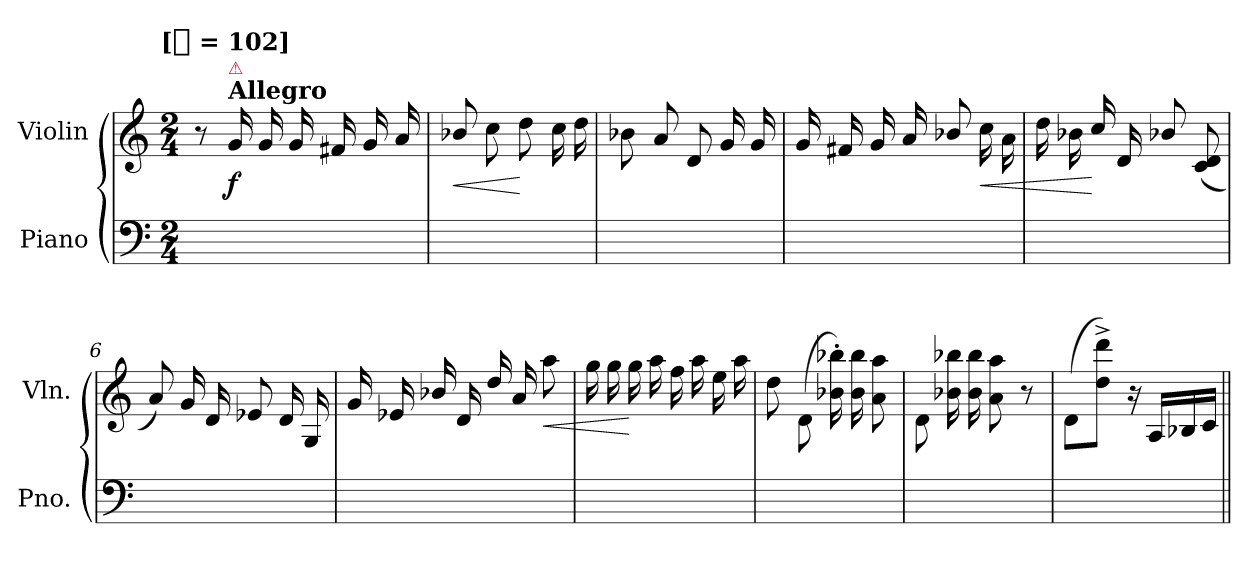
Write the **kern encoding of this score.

**kern	**kern	**dynam
*part2	*part1	*part1
*staff2	*staff1	*staff1
*I"Piano	*I"Violin	*
*I'Pno.	*I'Vln.	*
*clefF4	*clefG2	*
*k[]	*k[]	*
*C:	*C:	*
!!LO:TX:omd:t=[[quarter] = 102]
*M2/4	*M2/4	*
*MM102	*MM102	*
=1	=1	=1
2ryy	8r	.
!	!LO:TX:a:B:t=Allegro	!
!	!LO:TX:a:color=crimson:t=⚠	!
.	16g	f
.	16g	.
.	16g	.
.	16f#X	.
.	16g	.
.	16a	.
=2	=2	=2
!	!	!LO:HP:b
2ryy	8b-X/	<
.	8cc	.
.	8dd	[
.	16cc	.
.	16dd	.
=3	=3	=3
2ryy	8b-X	.
.	8a	.
.	8d	.
.	16g	.
.	16g	.
=4	=4	=4
2ryy	16g	.
.	16f#X	.
.	16g	.
.	16a	.
.	8b-X/	.
!	!	!LO:HP:b
.	16cc	<
.	16a\	.
=5	=5	=5
2ryy	16dd	.
.	16b-X	.
.	16cc/	[
.	16d	.
.	8b-X/	.
.	(8c 8d	.
=6	=6	=6
2ryy	8a)	.
.	16g	.
.	16d	.
.	8e-X	.
.	16d	.
.	16G	.
=7	=7	=7
2ryy	16g	.
.	16e-X	.
.	16b-X/	.
.	16d	.
.	16dd/	.
.	16a	.
!	!	!LO:HP:b
.	8aa	<
=8	=8	=8
2ryy	16gg	.
.	16gg	.
.	16gg	[
.	16aa	.
.	16ff	.
.	16aa	.
.	16ee	.
.	16aa	.
=9	=9	=9
2ryy	8dd	.
.	(8d\	.
.	16b-X' 16bb-X')	.
.	16b- 16bb-	.
.	8a 8aa	.
=10	=10	=10
2ryy	8d\	.
.	16b-X 16bb-X	.
.	16b- 16bb-	.
.	8a 8aa	.
.	8r	.
=11	=11	=11
2ryy	(8dL	.
.	8dd^ 8ddd^J)	.
.	16r	.
.	16ALL	.
.	16B-X	.
.	16cJJ	.
=||	=||	=||
*-	*-	*-
